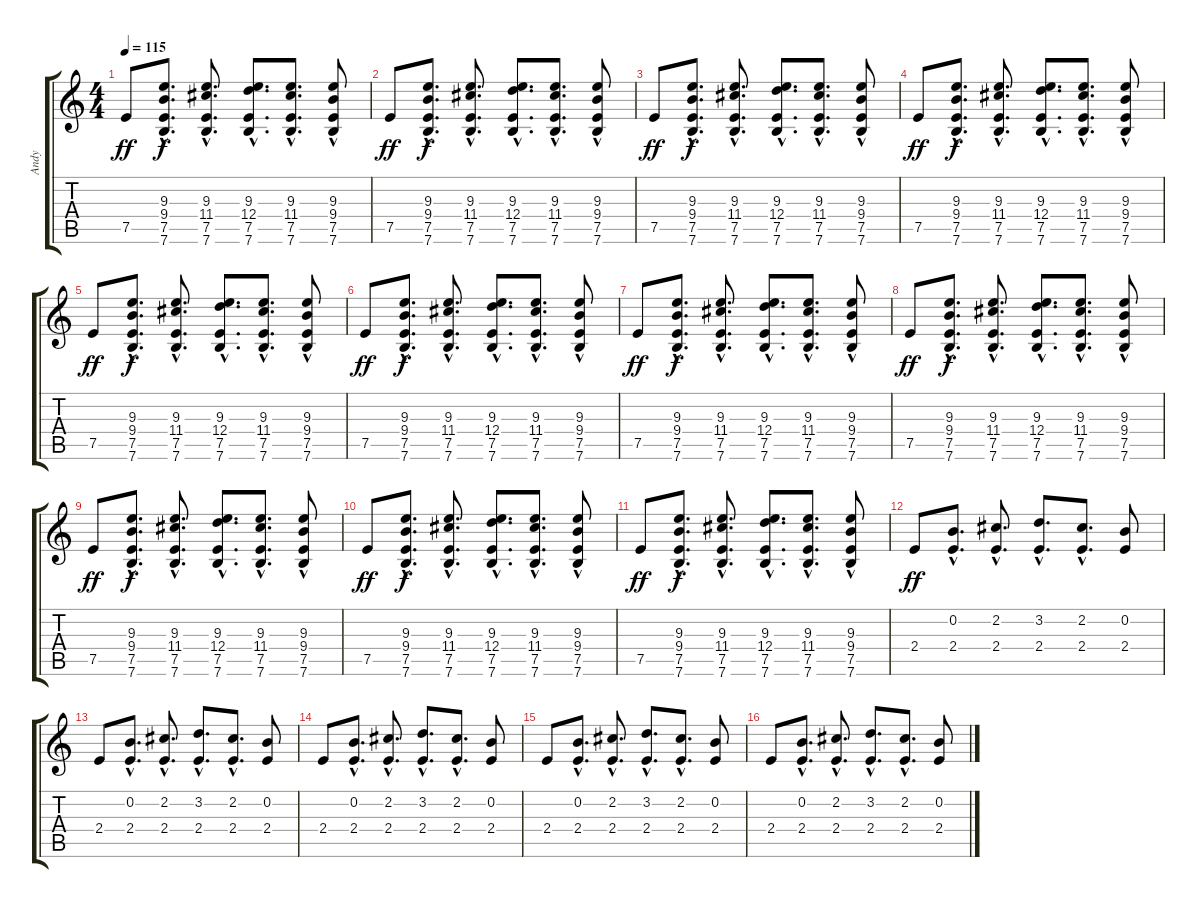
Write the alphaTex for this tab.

\track ("Andy" "Andy") {instrument overdrivenguitar}
\staff {score tabs}
\tuning (E4 B3 G3 D3 A2 E2) {hide}
\ts (4 4)
\tempo 115
\clef g2
\ks c
7.5.8{dy ff} (9.3{hac} 9.4{hac} 7.5{hac} 7.6{hac}).8{d dy f} (9.3{hac} 11.4{hac} 7.5{hac} 7.6{hac}).8{d} (9.3{hac} 12.4{hac} 7.5{hac} 7.6{hac}).8{d} (9.3{hac} 11.4{hac} 7.5{hac} 7.6{hac}).8{d} (9.3 9.4{hac} 7.5 7.6).8 |
7.5.8{dy ff} (9.3{hac} 9.4{hac} 7.5{hac} 7.6{hac}).8{d dy f} (9.3{hac} 11.4{hac} 7.5{hac} 7.6{hac}).8{d} (9.3{hac} 12.4{hac} 7.5{hac} 7.6{hac}).8{d} (9.3{hac} 11.4{hac} 7.5{hac} 7.6{hac}).8{d} (9.3 9.4{hac} 7.5 7.6).8 |
7.5.8{dy ff} (9.3{hac} 9.4{hac} 7.5{hac} 7.6{hac}).8{d dy f} (9.3{hac} 11.4{hac} 7.5{hac} 7.6{hac}).8{d} (9.3{hac} 12.4{hac} 7.5{hac} 7.6{hac}).8{d} (9.3{hac} 11.4{hac} 7.5{hac} 7.6{hac}).8{d} (9.3 9.4{hac} 7.5 7.6).8 |
7.5.8{dy ff} (9.3{hac} 9.4{hac} 7.5{hac} 7.6{hac}).8{d dy f} (9.3{hac} 11.4{hac} 7.5{hac} 7.6{hac}).8{d} (9.3{hac} 12.4{hac} 7.5{hac} 7.6{hac}).8{d} (9.3{hac} 11.4{hac} 7.5{hac} 7.6{hac}).8{d} (9.3 9.4{hac} 7.5 7.6).8 |
7.5.8{dy ff} (9.3{hac} 9.4{hac} 7.5{hac} 7.6{hac}).8{d dy f} (9.3{hac} 11.4{hac} 7.5{hac} 7.6{hac}).8{d} (9.3{hac} 12.4{hac} 7.5{hac} 7.6{hac}).8{d} (9.3{hac} 11.4{hac} 7.5{hac} 7.6{hac}).8{d} (9.3 9.4{hac} 7.5 7.6).8 |
7.5.8{dy ff} (9.3{hac} 9.4{hac} 7.5{hac} 7.6{hac}).8{d dy f} (9.3{hac} 11.4{hac} 7.5{hac} 7.6{hac}).8{d} (9.3{hac} 12.4{hac} 7.5{hac} 7.6{hac}).8{d} (9.3{hac} 11.4{hac} 7.5{hac} 7.6{hac}).8{d} (9.3 9.4{hac} 7.5 7.6).8 |
7.5.8{dy ff} (9.3{hac} 9.4{hac} 7.5{hac} 7.6{hac}).8{d dy f} (9.3{hac} 11.4{hac} 7.5{hac} 7.6{hac}).8{d} (9.3{hac} 12.4{hac} 7.5{hac} 7.6{hac}).8{d} (9.3{hac} 11.4{hac} 7.5{hac} 7.6{hac}).8{d} (9.3 9.4{hac} 7.5 7.6).8 |
7.5.8{dy ff} (9.3{hac} 9.4{hac} 7.5{hac} 7.6{hac}).8{d dy f} (9.3{hac} 11.4{hac} 7.5{hac} 7.6{hac}).8{d} (9.3{hac} 12.4{hac} 7.5{hac} 7.6{hac}).8{d} (9.3{hac} 11.4{hac} 7.5{hac} 7.6{hac}).8{d} (9.3 9.4{hac} 7.5 7.6).8 |
7.5.8{dy ff} (9.3{hac} 9.4{hac} 7.5{hac} 7.6{hac}).8{d dy f} (9.3{hac} 11.4{hac} 7.5{hac} 7.6{hac}).8{d} (9.3{hac} 12.4{hac} 7.5{hac} 7.6{hac}).8{d} (9.3{hac} 11.4{hac} 7.5{hac} 7.6{hac}).8{d} (9.3 9.4{hac} 7.5 7.6).8 |
7.5.8{dy ff} (9.3{hac} 9.4{hac} 7.5{hac} 7.6{hac}).8{d dy f} (9.3{hac} 11.4{hac} 7.5{hac} 7.6{hac}).8{d} (9.3{hac} 12.4{hac} 7.5{hac} 7.6{hac}).8{d} (9.3{hac} 11.4{hac} 7.5{hac} 7.6{hac}).8{d} (9.3 9.4{hac} 7.5 7.6).8 |
7.5.8{dy ff} (9.3{hac} 9.4{hac} 7.5{hac} 7.6{hac}).8{d dy f} (9.3{hac} 11.4{hac} 7.5{hac} 7.6{hac}).8{d} (9.3{hac} 12.4{hac} 7.5{hac} 7.6{hac}).8{d} (9.3{hac} 11.4{hac} 7.5{hac} 7.6{hac}).8{d} (9.3 9.4{hac} 7.5 7.6).8 |
2.4.8{dy ff} (0.2{hac} 2.4{hac}).8{d} (2.2{hac} 2.4{hac}).8{d} (3.2{hac} 2.4{hac}).8{d} (2.2{hac} 2.4{hac}).8{d} (0.2 2.4).8 |
2.4.8 (0.2{hac} 2.4{hac}).8{d} (2.2{hac} 2.4{hac}).8{d} (3.2{hac} 2.4{hac}).8{d} (2.2{hac} 2.4{hac}).8{d} (0.2 2.4).8 |
2.4.8 (0.2{hac} 2.4{hac}).8{d} (2.2{hac} 2.4{hac}).8{d} (3.2{hac} 2.4{hac}).8{d} (2.2{hac} 2.4{hac}).8{d} (0.2 2.4).8 |
2.4.8 (0.2{hac} 2.4{hac}).8{d} (2.2{hac} 2.4{hac}).8{d} (3.2{hac} 2.4{hac}).8{d} (2.2{hac} 2.4{hac}).8{d} (0.2 2.4).8 |
2.4.8 (0.2{hac} 2.4{hac}).8{d} (2.2{hac} 2.4{hac}).8{d} (3.2{hac} 2.4{hac}).8{d} (2.2{hac} 2.4{hac}).8{d} (0.2 2.4).8
